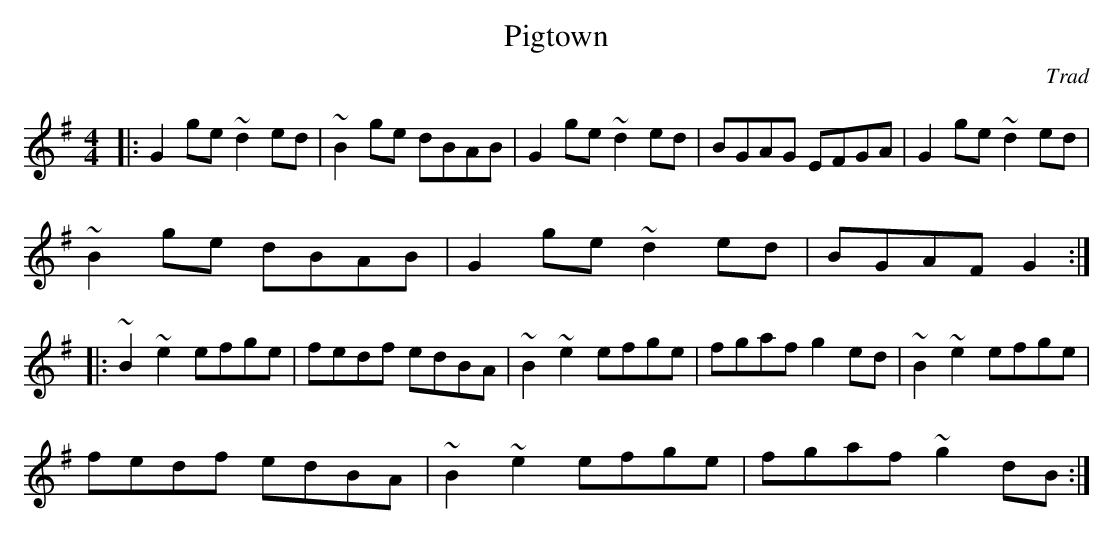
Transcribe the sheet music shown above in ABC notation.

X:1
T:Pigtown
M:4/4
L:1/8
C:Trad
K:G
|: G2 ge ~d2 ed | ~B2 ge dBAB | G2 ge ~d2 ed | BGAG EFGA | G2ge ~d2 ed |
~B2 ge dBAB | G2 ge ~d2 ed | BGAF G2 :|
|: ~B2 ~e2 efge | fedf edBA | ~B2 ~e2 efge | fgaf g2 ed | ~B2 ~e2 efge |
fedf edBA | ~B2 ~e2 efge | fgaf ~g2 dB:|
